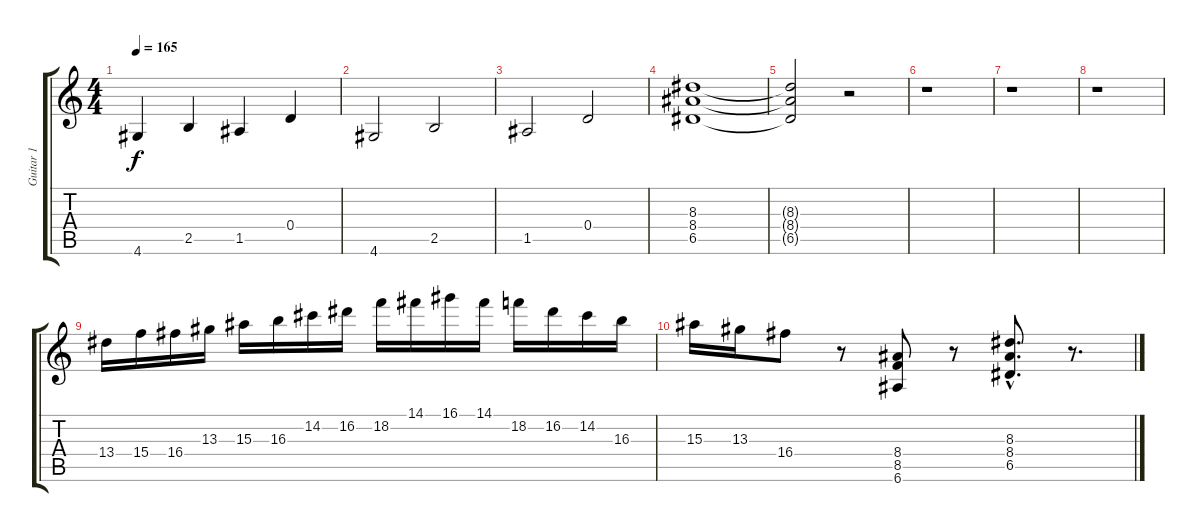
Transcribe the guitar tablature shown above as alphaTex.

\track ("Guitar 1" "Guitar 1") {instrument distortionguitar}
\staff {score tabs}
\tuning (E4 B3 G3 D3 A2 E2) {hide}
\ts (4 4)
\tempo 165
\clef g2
\ks c
4.6.4{dy f} 2.5.4 1.5.4 0.4.4 |
4.6.2 2.5.2 |
1.5.2 0.4.2 |
(8.3 8.4 6.5).1 |
(8.3{t} 8.4{t} 6.5{t}).2 r.2 |
r.1 |
r.1 |
r.1 |
13.4.16 15.4.16 16.4.16 13.3.16 15.3.16 16.3.16 14.2.16 16.2.16 18.2.16 14.1.16 16.1.16 14.1.16 18.2.16 16.2.16 14.2.16 16.3.16 |
15.3.16 13.3.16 16.4.8 r.8 (8.4 8.5 6.6).8 r.8 (8.3{hac} 8.4{hac} 6.5{hac}).8{d} r.8{d}
